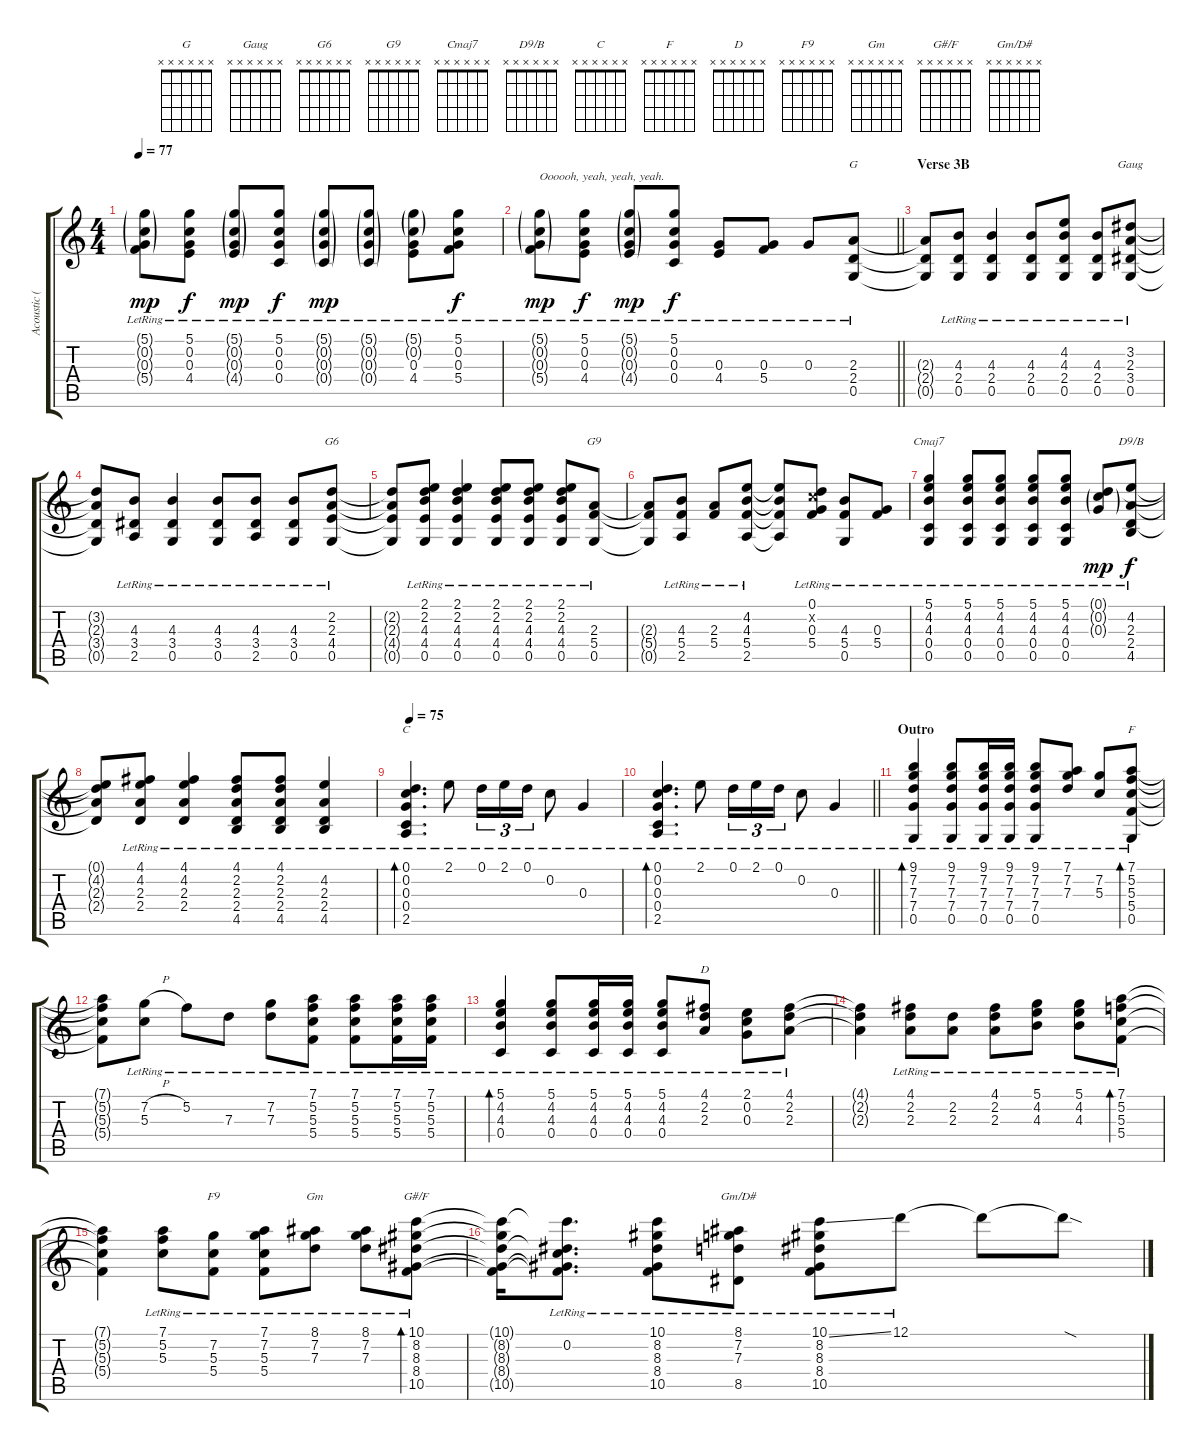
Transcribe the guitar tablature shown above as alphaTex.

\track ("Acoustic (Page) w/ Lyrics/Chords" "Acoustic (") {instrument acousticguitarsteel}
\staff {score tabs}
\tuning (D4 C4 G3 C3 G2 D2) {hide}
\chord ("G" x x x x x x)
\chord ("Gaug" x x x x x x)
\chord ("G6" x x x x x x)
\chord ("G9" x x x x x x)
\chord ("Cmaj7" x x x x x x)
\chord ("D9/B" x x x x x x)
\chord ("C" x x x x x x)
\chord ("F" x x x x x x)
\chord ("D" x x x x x x)
\chord ("F9" x x x x x x)
\chord ("Gm" x x x x x x)
\chord ("G#/F" x x x x x x)
\chord ("Gm/D#" x x x x x x)
\ts (4 4)
\tempo 77
\clef g2
\ks c
(5.1{g lr} 0.2{g lr} 0.3{g lr} 5.4{g lr}).8{dy mp} (5.1{lr} 0.2{lr} 0.3{lr} 4.4{lr}).8{dy f} (5.1{g lr} 0.2{g lr} 0.3{g lr} 4.4{g lr}).8{dy mp} (5.1{lr} 0.2{lr} 0.3{lr} 0.4{lr}).8{dy f} (5.1{g lr} 0.2{g lr} 0.3{g lr} 0.4{g lr}).8{dy mp} (5.1{g lr} 0.2{g lr} 0.3{g lr} 0.4{g lr}).8 (5.1{g lr} 0.2{g lr} 0.3{lr} 4.4{lr}).8 (5.1{lr} 0.2{lr} 0.3{lr} 5.4{lr}).8{dy f} |
\barLineRight lightlight
(5.1{g lr} 0.2{g lr} 0.3{g lr} 5.4{g lr}).8{txt "Oooooh, yeah, yeah, yeah." dy mp} (5.1{lr} 0.2{lr} 0.3{lr} 4.4{lr}).8{dy f} (5.1{g lr} 0.2{g lr} 0.3{g lr} 4.4{g lr}).8{dy mp} (5.1{lr} 0.2{lr} 0.3{lr} 0.4{lr}).8{dy f} (0.3{lr} 4.4{lr}).8 (0.3{lr} 5.4{lr}).8 0.3{lr}.8 (2.3{lr} 2.4{lr} 0.5{lr}).8{ch "G"} |
\section ("" "Verse 3B")
(2.3{t} 2.4{t} 0.5{t}).8 (4.3{lr} 2.4{lr} 0.5{lr}).8 (4.3{lr} 2.4{lr} 0.5{lr}).4 (4.3{lr} 2.4{lr} 0.5{lr}).8 (4.2{lr} 4.3{lr} 2.4{lr} 0.5{lr}).8 (4.3{lr} 2.4{lr} 0.5{lr}).8 (3.2{lr} 2.3{lr} 3.4{lr} 0.5{lr}).8{ch "Gaug"} |
(3.2{t} 2.3{t} 3.4{t} 0.5{t}).8 (4.3{lr} 3.4{lr} 2.5{lr}).8 (4.3{lr} 3.4{lr} 0.5{lr}).4 (4.3{lr} 3.4{lr} 0.5{lr}).8 (4.3{lr} 3.4{lr} 2.5{lr}).8 (4.3{lr} 3.4{lr} 0.5{lr}).8 (2.2{lr} 2.3{lr} 4.4{lr} 0.5{lr}).8{ch "G6"} |
(2.2{t} 2.3{t} 4.4{t} 0.5{t}).8 (2.1{lr} 2.2{lr} 4.3{lr} 4.4{lr} 0.5{lr}).8 (2.1{lr} 2.2{lr} 4.3{lr} 4.4{lr} 0.5{lr}).4 (2.1{lr} 2.2{lr} 4.3{lr} 4.4{lr} 0.5{lr}).8 (2.1{lr} 2.2{lr} 4.3{lr} 4.4{lr} 0.5{lr}).8 (2.1{lr} 2.2{lr} 4.3{lr} 4.4{lr} 0.5{lr}).8 (2.3{lr} 5.4{lr} 0.5{lr}).8{ch "G9"} |
(2.3{t} 5.4{t} 0.5{t}).8 (4.3{lr} 5.4{lr} 2.5{lr}).8 (2.3{lr} 5.4{lr}).8 (4.2{lr} 4.3{lr} 5.4{lr} 2.5{lr}).8 (4.2{t} 4.3{t} 5.4{t} 2.5{t}).8 (0.1{lr} 0.2{x} 0.3{lr} 5.4{lr}).8 (4.3{lr} 5.4{lr} 0.5{lr}).8 (0.3{lr} 5.4{lr}).8 |
(5.1{lr} 4.2{lr} 4.3{lr} 0.4{lr} 0.5{lr}).4{ch "Cmaj7"} (5.1{lr} 4.2{lr} 4.3{lr} 0.4{lr} 0.5{lr}).8 (5.1{lr} 4.2{lr} 4.3{lr} 0.4{lr} 0.5{lr}).8 (5.1{lr} 4.2{lr} 4.3{lr} 0.4{lr} 0.5{lr}).8 (5.1{lr} 4.2{lr} 4.3{lr} 0.4{lr} 0.5{lr}).8 (0.1{g lr} 0.2{g lr} 0.3{g lr}).8{dy mp} (4.2{lr} 2.3{lr} 2.4{lr} 4.5{lr}).8{ch "D9/B" dy f} |
(0.1{t} 4.2{t} 2.3{t} 2.4{t}).8 (4.1{lr} 4.2{lr} 2.3{lr} 2.4{lr}).8 (4.1{lr} 4.2{lr} 2.3{lr} 2.4{lr}).4 (4.1{lr} 2.2{lr} 2.3{lr} 2.4{lr} 4.5{lr}).8 (4.1{lr} 2.2{lr} 2.3{lr} 2.4{lr} 4.5{lr}).8 (4.2{lr} 2.3{lr} 2.4{lr} 4.5{lr}).4 |
\tempo 75
(0.1{lr} 0.2{lr} 0.3{lr} 0.4{lr} 2.5{lr}).4{d bd 120 ch "C"} 2.1{lr}.8 0.1{lr}.16{tu (3 2)} 2.1{lr}.16{tu (3 2)} 0.1{lr}.16{tu (3 2)} 0.2{lr}.8 0.3{lr}.4 |
\barLineRight lightlight
(0.1{lr} 0.2{lr} 0.3{lr} 0.4{lr} 2.5{lr}).4{d bd 120} 2.1{lr}.8 0.1{lr}.16{tu (3 2)} 2.1{lr}.16{tu (3 2)} 0.1{lr}.16{tu (3 2)} 0.2{lr}.8 0.3{lr}.4 |
\section ("" "Outro")
(9.1{lr} 7.2{lr} 7.3{lr} 7.4{lr} 0.5{lr}).4{bd 120} (9.1{lr} 7.2{lr} 7.3{lr} 7.4{lr} 0.5{lr}).8 (9.1{lr} 7.2{lr} 7.3{lr} 7.4{lr} 0.5{lr}).16 (9.1{lr} 7.2{lr} 7.3{lr} 7.4{lr} 0.5{lr}).16 (9.1{lr} 7.2{lr} 7.3{lr} 7.4{lr} 0.5{lr}).8 (7.1{lr} 7.2{lr} 7.3{lr}).8 (7.2{lr} 5.3{lr}).8 (7.1{lr} 5.2{lr} 5.3{lr} 5.4{lr} 0.5{lr}).8{bd 120 ch "F"} |
(7.1{t} 5.2{t} 5.3{t} 5.4{t}).8 (7.2{h lr} 5.3{lr}).8 5.2{lr}.8 7.3{lr}.8 (7.2{lr} 7.3{lr}).8 (7.1{lr} 5.2{lr} 5.3{lr} 5.4{lr}).8 (7.1{lr} 5.2{lr} 5.3{lr} 5.4{lr}).8 (7.1{lr} 5.2{lr} 5.3{lr} 5.4{lr}).16 (7.1{lr} 5.2{lr} 5.3{lr} 5.4{lr}).16 |
(5.1{lr} 4.2{lr} 4.3{lr} 0.4{lr}).4{bd 120} (5.1{lr} 4.2{lr} 4.3{lr} 0.4{lr}).8 (5.1{lr} 4.2{lr} 4.3{lr} 0.4{lr}).16 (5.1{lr} 4.2{lr} 4.3{lr} 0.4{lr}).16 (5.1{lr} 4.2{lr} 4.3{lr} 0.4{lr}).8 (4.1{lr} 2.2{lr} 2.3{lr}).8{ch "D"} (2.1{lr} 0.2{lr} 0.3{lr}).8 (4.1{lr} 2.2{lr} 2.3{lr}).8 |
(4.1{t} 2.2{t} 2.3{t}).4 (4.1{lr} 2.2{lr} 2.3{lr}).8 (2.2{lr} 2.3{lr}).8 (4.1{lr} 2.2{lr} 2.3{lr}).8 (5.1{lr} 4.2{lr} 4.3{lr}).8 (5.1{lr} 4.2{lr} 4.3{lr}).8 (7.1{lr} 5.2{lr} 5.3{lr} 5.4{lr}).8{bd 120} |
(7.1{t} 5.2{t} 5.3{t} 5.4{t}).4 (7.1{lr} 5.2{lr} 5.3{lr}).8 (7.2{lr} 5.3{lr} 5.4{lr}).8{ch "F9"} (7.1{lr} 7.2{lr} 5.3{lr} 5.4{lr}).8 (8.1{lr} 7.2{lr} 7.3{lr}).8{ch "Gm"} (8.1{lr} 7.2{lr} 7.3{lr}).8 (10.1{lr} 8.2{lr} 8.3{lr} 8.4{lr} 10.5{lr}).8{bd 120 ch "G#/F"} |
(10.1{t} 8.2{t} 8.3{t} 8.4{t} 10.5{t}).16 (10.1{t} 0.2{lr} 8.3{t} 8.4{t} 10.5{t}).8{d} (10.1{lr} 8.2{lr} 8.3{lr} 8.4{lr} 10.5{lr}).8 (8.1{lr} 7.2{lr} 7.3{lr} 8.5{lr}).8{ch "Gm/D#"} (10.1{ss lr} 8.2{lr} 8.3{lr} 8.4{lr} 10.5{lr}).8 12.1{lr}.8 12.1{t}.8 12.1{sod t}.8
